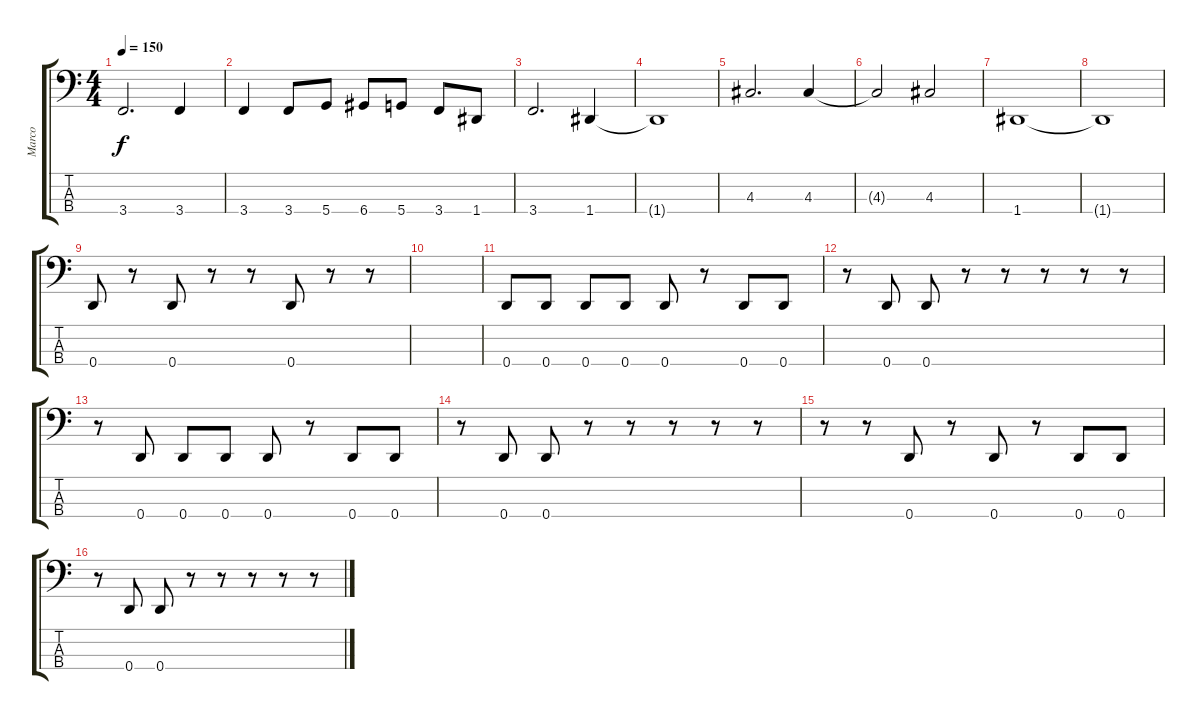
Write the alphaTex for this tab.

\track ("Marco" "Marco") {instrument electricbassfinger}
\staff {score tabs}
\tuning (G2 D2 A1 D1) {hide}
\ts (4 4)
\tempo 150
\clef f4
\ks c
3.4.2{d dy f} 3.4.4 |
3.4.4 3.4.8 5.4.8 6.4.8 5.4.8 3.4.8 1.4.8 |
3.4.2{d} 1.4.4 |
1.4{t}.1 |
4.3.2{d} 4.3.4 |
4.3{t}.2 4.3.2 |
1.4.1 |
1.4{t}.1 |
0.4.8 r.8 0.4.8 r.8 r.8 0.4.8 r.8 r.8 |
|
0.4.8 0.4.8 0.4.8 0.4.8 0.4.8 r.8 0.4.8 0.4.8 |
r.8 0.4.8 0.4.8 r.8 r.8 r.8 r.8 r.8 |
r.8 0.4.8 0.4.8 0.4.8 0.4.8 r.8 0.4.8 0.4.8 |
r.8 0.4.8 0.4.8 r.8 r.8 r.8 r.8 r.8 |
r.8 r.8 0.4.8 r.8 0.4.8 r.8 0.4.8 0.4.8 |
r.8 0.4.8 0.4.8 r.8 r.8 r.8 r.8 r.8
